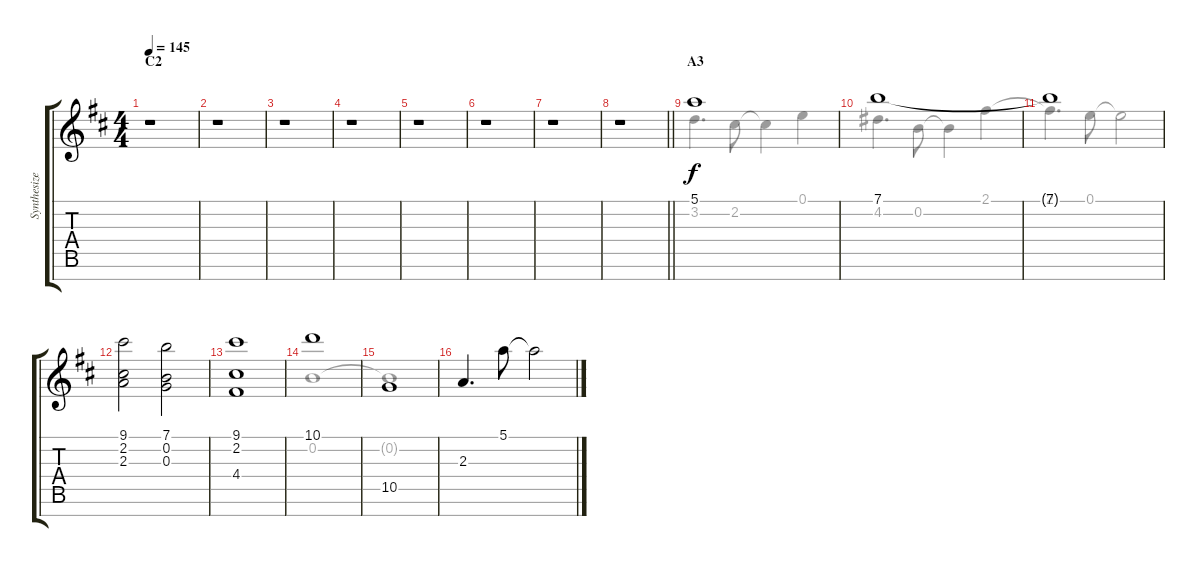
\track ("Synthesizer" "Synthesize") {instrument lead2sawtooth}
\staff {score tabs}
\tuning (E5 B4 G4 D4 A3 E3 B2) {hide}
\voice
\ts (4 4)
\section ("" "C2")
\tempo 145
\clef g2
\ks d
r.1{dy f} |
r.1 |
r.1 |
r.1 |
r.1 |
r.1 |
r.1 |
\barLineRight lightlight
r.1 |
\section ("" "A3")
5.1.1 |
7.1.1 |
7.1{t}.1 |
(9.1 2.2 2.3).2 (7.1 0.2 0.3).2 |
(9.1 2.2 4.4).1 |
10.1.1 |
10.5.1 |
2.3.4{d} 5.1.8 5.1{t}.2
\voice
\clef g2
\ottava regular
\simile none
\ks d
|
|
|
|
|
|
|
\barLineRight lightlight
|
3.2.4{d} 2.2.8 2.2{t}.4 0.1.4 |
4.2.4{d} 0.2.8 0.2{t}.4 2.1.4 |
2.1{t}.4{d} 0.1.8 0.1{t}.2 |
|
|
0.2.1 |
0.2{t}.1 |
